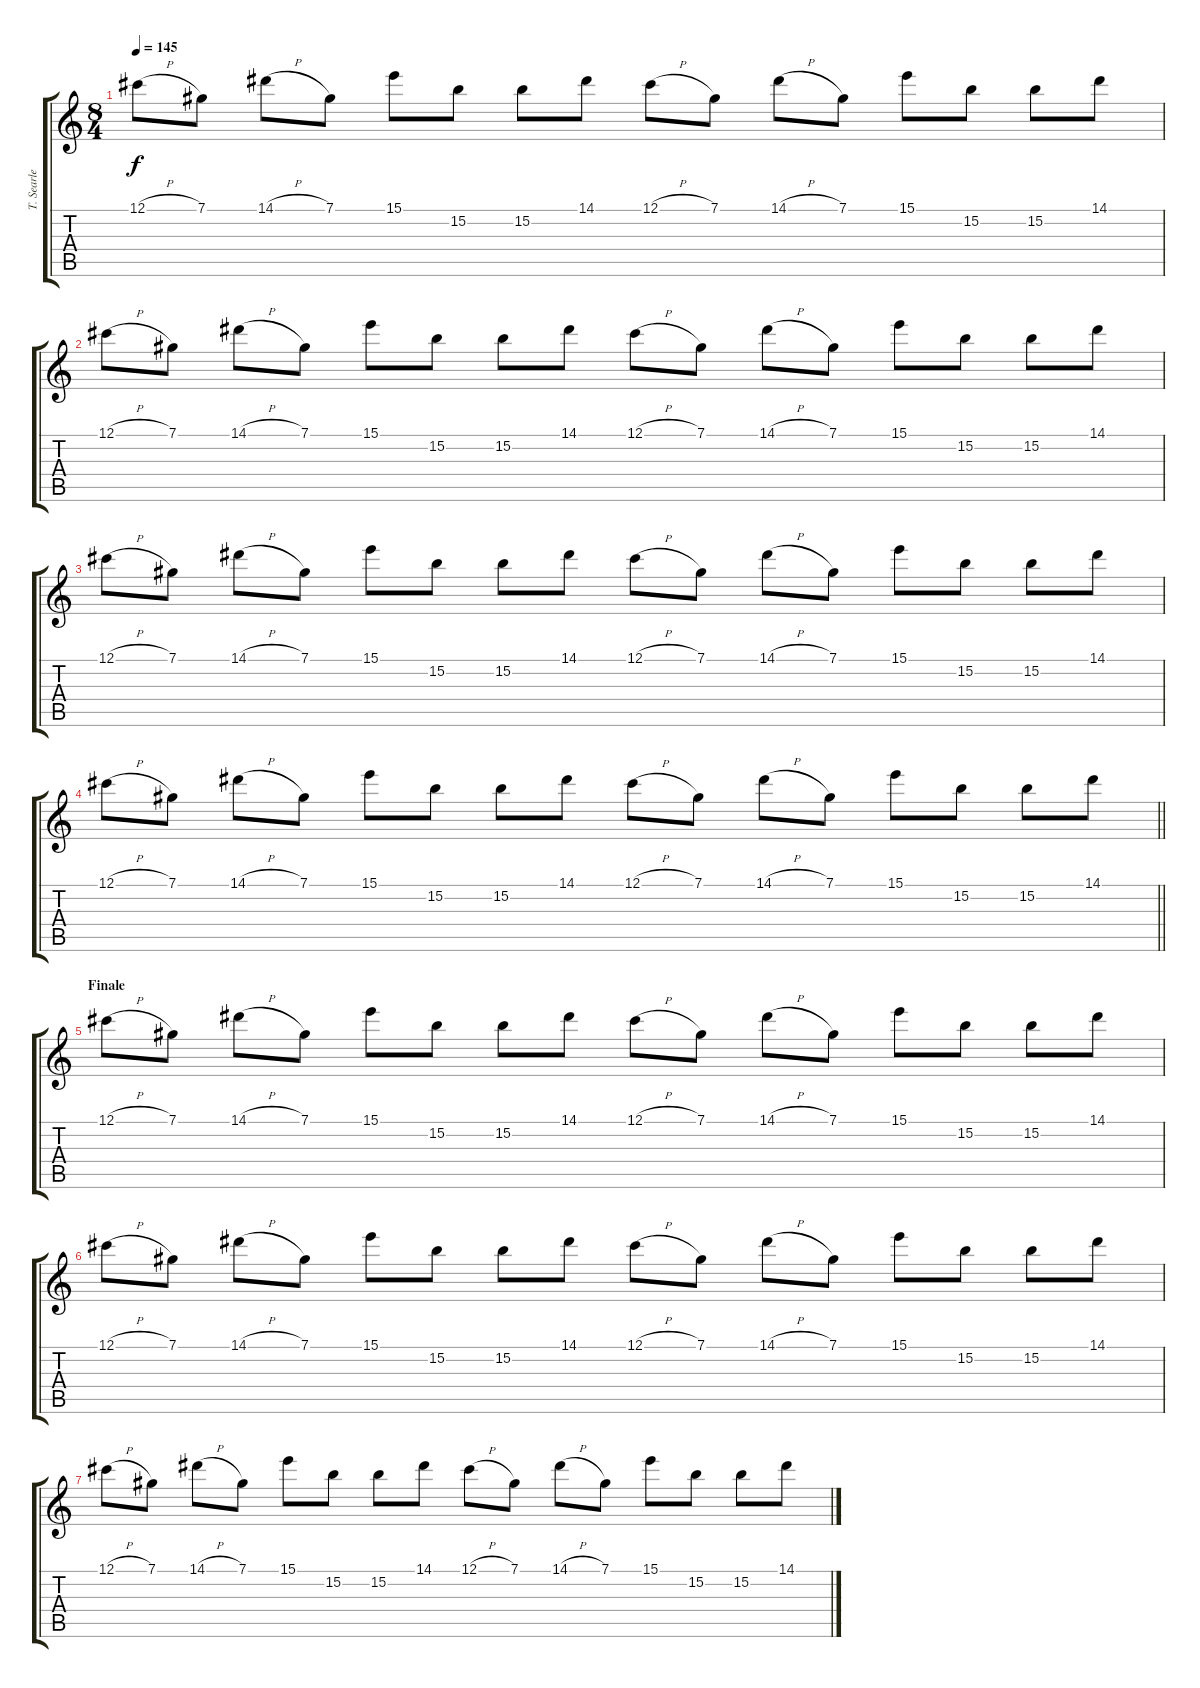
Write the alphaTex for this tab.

\track ("T. Searle" "T. Searle") {instrument distortionguitar}
\staff {score tabs}
\tuning (Db4 Ab3 E3 B2 Gb2 Db2) {hide}
\ts (8 4)
\tempo 145
\clef g2
\ks c
12.1{h}.8{dy f} 7.1.8 14.1{h}.8 7.1.8 15.1.8 15.2.8 15.2.8 14.1.8 12.1{h}.8 7.1.8 14.1{h}.8 7.1.8 15.1.8 15.2.8 15.2.8 14.1.8 |
12.1{h}.8 7.1.8 14.1{h}.8 7.1.8 15.1.8 15.2.8 15.2.8 14.1.8 12.1{h}.8 7.1.8 14.1{h}.8 7.1.8 15.1.8 15.2.8 15.2.8 14.1.8 |
12.1{h}.8 7.1.8 14.1{h}.8 7.1.8 15.1.8 15.2.8 15.2.8 14.1.8 12.1{h}.8 7.1.8 14.1{h}.8 7.1.8 15.1.8 15.2.8 15.2.8 14.1.8 |
\barLineRight lightlight
12.1{h}.8 7.1.8 14.1{h}.8 7.1.8 15.1.8 15.2.8 15.2.8 14.1.8 12.1{h}.8 7.1.8 14.1{h}.8 7.1.8 15.1.8 15.2.8 15.2.8 14.1.8 |
\section ("" "Finale")
12.1{h}.8 7.1.8 14.1{h}.8 7.1.8 15.1.8 15.2.8 15.2.8 14.1.8 12.1{h}.8 7.1.8 14.1{h}.8 7.1.8 15.1.8 15.2.8 15.2.8 14.1.8 |
12.1{h}.8 7.1.8 14.1{h}.8 7.1.8 15.1.8 15.2.8 15.2.8 14.1.8 12.1{h}.8 7.1.8 14.1{h}.8 7.1.8 15.1.8 15.2.8 15.2.8 14.1.8 |
12.1{h}.8 7.1.8 14.1{h}.8 7.1.8 15.1.8 15.2.8 15.2.8 14.1.8 12.1{h}.8 7.1.8 14.1{h}.8 7.1.8 15.1.8 15.2.8 15.2.8 14.1.8
